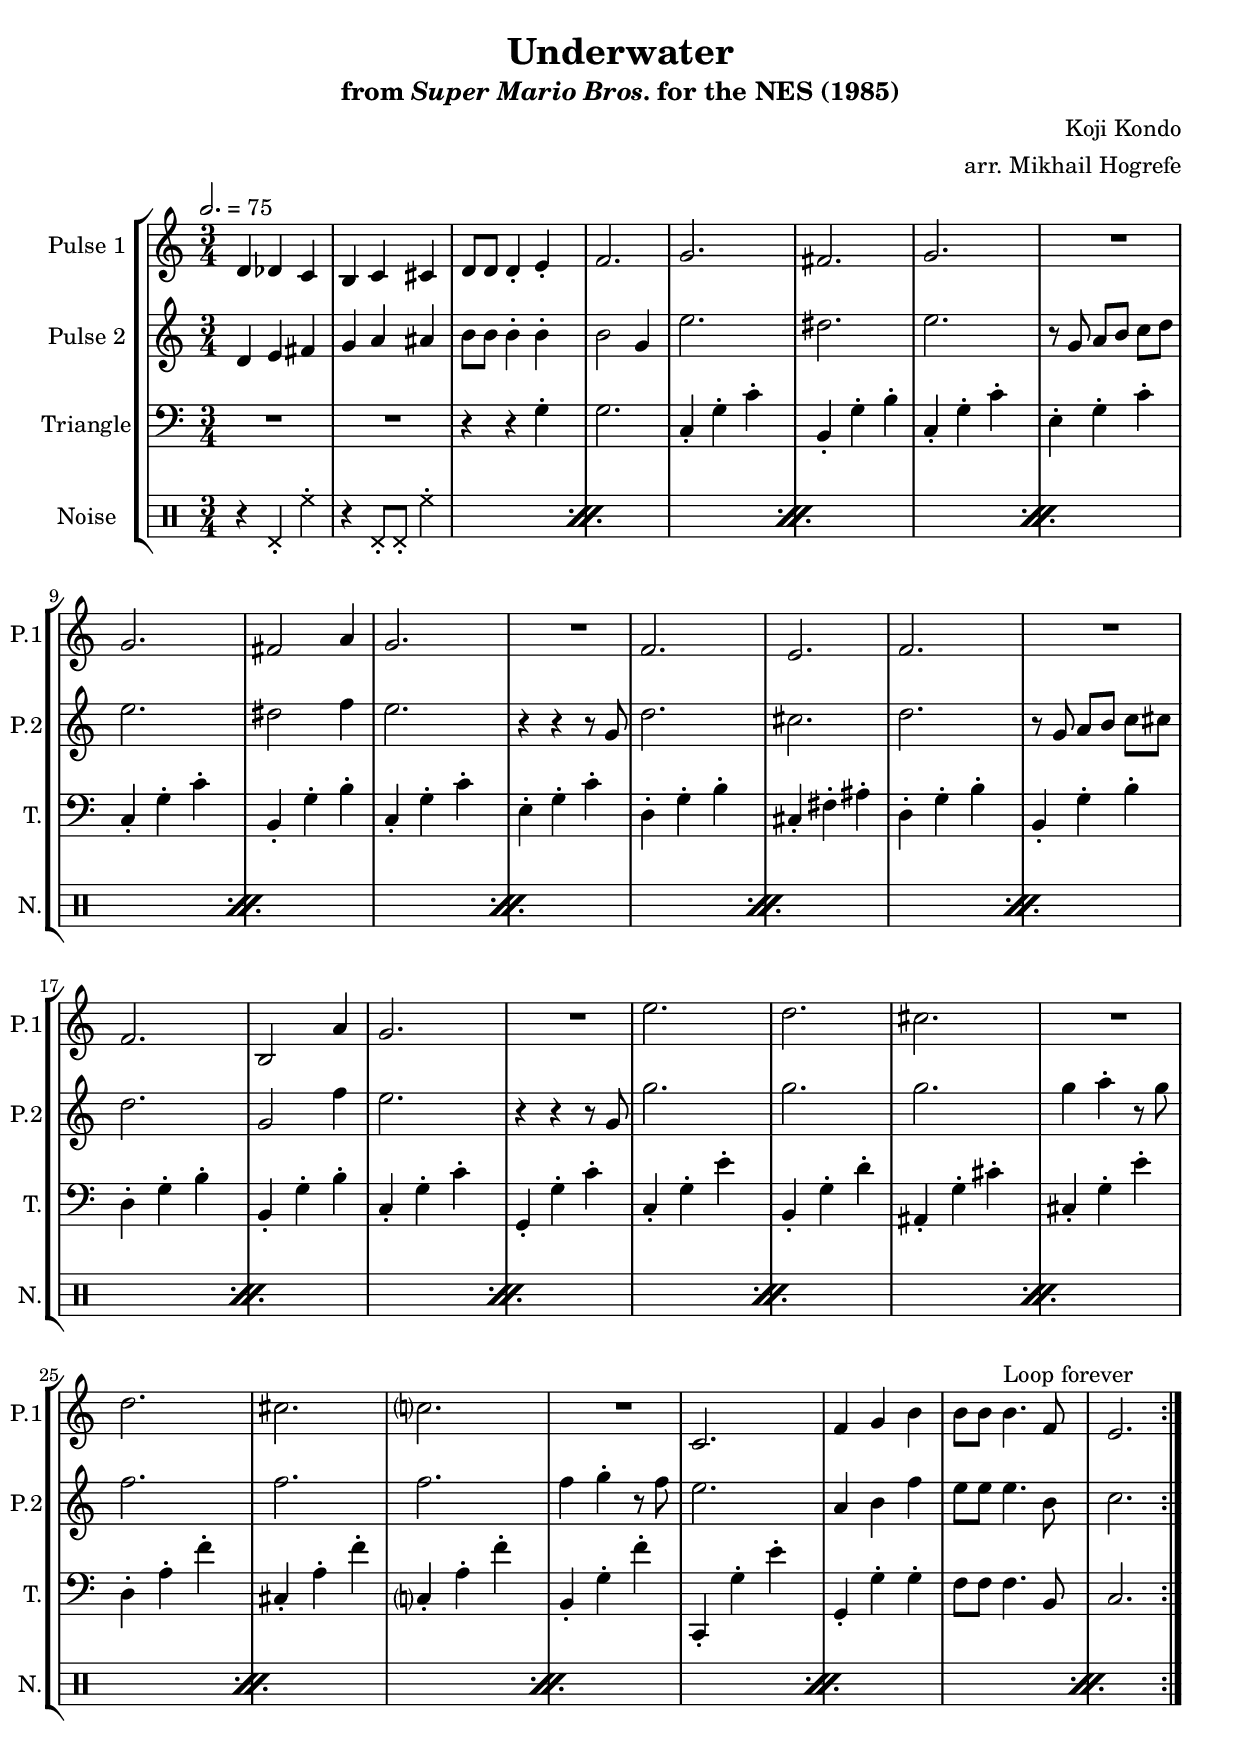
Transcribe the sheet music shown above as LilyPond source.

\version "2.20.0"

\book {
    \header {
        title = "Underwater"
        subtitle = \markup { "from" {\italic "Super Mario Bros."} "for the NES (1985)" }
        composer = "Koji Kondo"
        arranger = "arr. Mikhail Hogrefe"
    }

    \score {
        {
            \new StaffGroup <<
                \new Staff \relative c' {
                    \set Staff.instrumentName = "Pulse 1"
                    \set Staff.shortInstrumentName = "P.1"
\set Timing.beamExceptions = #'()
\key c \major
\time 3/4
\tempo 2. = 75

                    \repeat volta 2 {
d4 des c |
b4 c cis |
d8 d d4-. e-. |
f2. |
g2. |
fis2. |
g2. |
R2. |
g2. |
fis2 a4 |
g2. |
R2. |
f2. |
e2. |
f2. |
R2. |
f2. |
b,2 a'4 |
g2. |
R2. |
e'2. |
d2. |
cis2. |
R2. |
d2. |
cis2. |
c?2. |
R2. |
c,2. |
f4 g b |
b8 b b4.^\markup{"Loop forever"} f8 |
e2. |
                    }
                }

                \new Staff \relative c' {
                    \set Staff.instrumentName = "Pulse 2"
                    \set Staff.shortInstrumentName = "P.2"
\set Timing.beamExceptions = #'()
\key c \major

d4 e fis |
g4 a ais |
b8 b b4-. b-. |
b2 g4 |
e'2. |
dis2. |
e2. |
r8 g, a b c d |
e2. |
dis2 f4 |
e2. |
r4 r r8 g, |
d'2. |
cis2. |
d2. |
r8 g, a b c cis |
d2. |
g,2 f'4 |
e2. |
r4 r r8 g, |
g'2. |
g2. |
g2. |
g4 a-. r8 g |
f2. |
f2. |
f2. |
f4 g-. r8 f |
e2. |
a,4 b f' |
e8 e e4. b8 |
c2. |
                }

                \new Staff \relative c' {
                    \set Staff.instrumentName = "Triangle"
                    \set Staff.shortInstrumentName = "T."
\set Timing.beamExceptions = #'()
\clef bass
\key c \major

R2.*2
r4 r g-. |
g2. |
c,4-. g'-. c-. |
b,4-. g'-. b-. |
c,4-. g'-. c-. |
e,4-. g-. c-. |
c,4-. g'-. c-. |
b,4-. g'-. b-. |
c,4-. g'-. c-. |
e,4-. g-. c-. |
d,4-. g-. b-. |
cis,4-. fis-. ais-. |
d,4-. g-. b-. |
b,4-. g'-. b-. |
d,4-. g-. b-. |
b,4-. g'-. b-. |
c,4-. g'-. c-. |
g,4-. g'-. c-. |
c,4-. g'-. e'-. |
b,4-. g'-. d'-. |
ais,4-. g'-. cis-. |
cis,4-. g'-. e'-. |
d,4-. a'-. f'-. |
cis,4-. a'-. f'-. |
c,?4-. a'-. f'-. |
b,,4-. g'-. f'-. |
c,,4-. g''-. e'-. |
g,,4-. g'-. g-. |
f8 f f4. b,8 |
c2. |
                }

                \new DrumStaff {
                    \drummode {
                        \set Staff.instrumentName="Noise"
                        \set Staff.shortInstrumentName="N."
\set Timing.beamExceptions = #'()
                        \repeat percent 16 {
r4 hhp-. hh-. |
r4 hhp8-. hhp-. hh4-. |
                        }
                    }
                }
            >>
        }
        \layout {
            \context {
                \Staff
                \RemoveEmptyStaves
            }
            \context {
                \DrumStaff
                \RemoveEmptyStaves
            }
        }
    }
}
